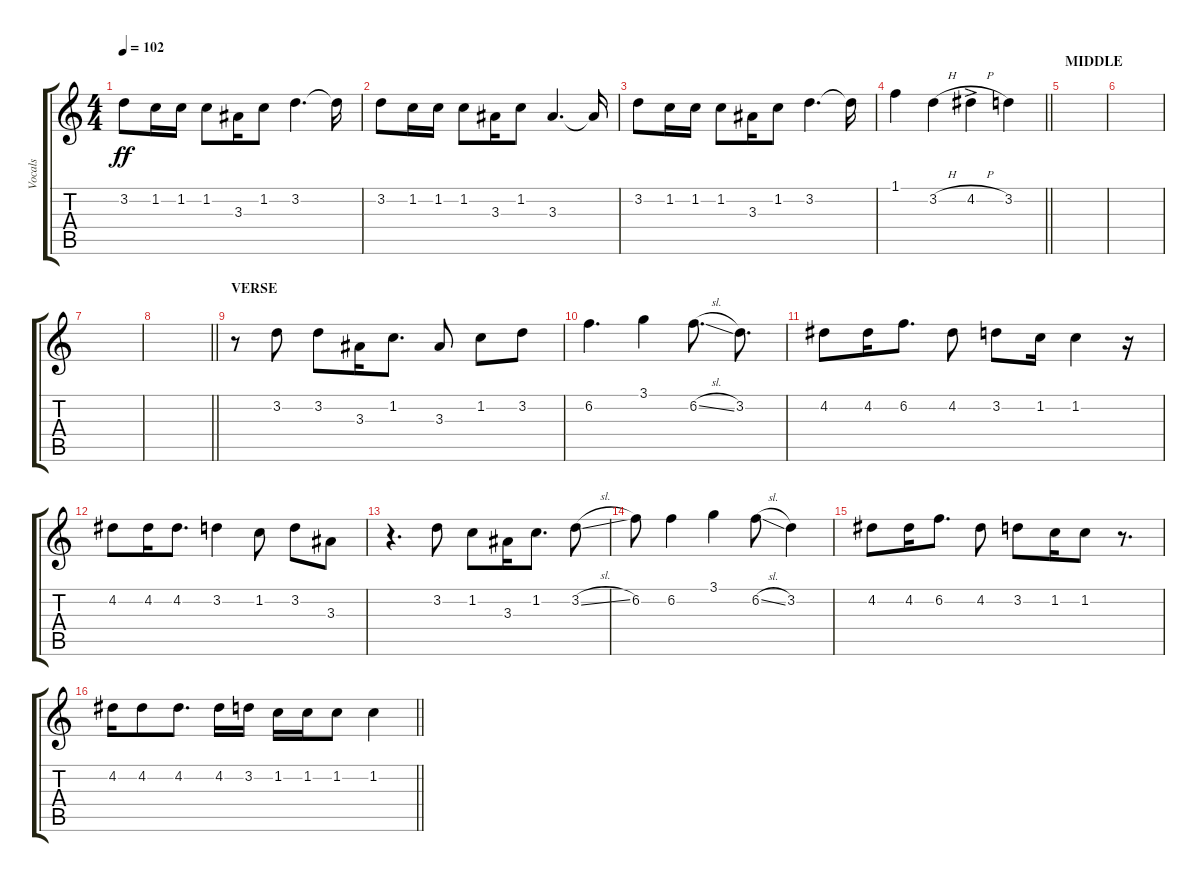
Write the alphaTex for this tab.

\track ("Vocals" "Vocals") {instrument acousticguitarsteel}
\staff {score tabs}
\tuning (E4 B3 G3 D3 A2 E2) {hide}
\ts (4 4)
\tempo 102
\clef g2
\ks c
3.2.8{dy ff} 1.2.16 1.2.16 1.2.8 3.3.16 1.2.8 3.2.4{d} 3.2{t}.16 |
3.2.8 1.2.16 1.2.16 1.2.8 3.3.16 1.2.8 3.3.4{d} 3.3{t}.16 |
3.2.8 1.2.16 1.2.16 1.2.8 3.3.16 1.2.8 3.2.4{d} 3.2{t}.16 |
\barLineRight lightlight
1.1.4 3.2{h}.4 4.2{h ac}.4 3.2.4 |
\section ("" "MIDDLE")
|
|
|
\barLineRight lightlight
|
\section ("" "VERSE")
r.8 3.2.8 3.2.8 3.3.16 1.2.8{d} 3.3.8 1.2.8 3.2.8 |
6.2.4{d} 3.1.4 6.2{sl}.8{d} 3.2.8{d} |
4.2.8 4.2.16 6.2.8{d} 4.2.8 3.2.8 1.2.16 1.2.4 r.16 |
4.2.8 4.2.16 4.2.8{d} 3.2.4 1.2.8 3.2.8 3.3.8 |
r.4{d} 3.2.8 1.2.8 3.3.16 1.2.8{d} 3.2{sl}.8 |
6.2.8 6.2.4 3.1.4 6.2{sl}.8 3.2.4 |
4.2.8 4.2.16 6.2.8{d} 4.2.8 3.2.8 1.2.16 1.2.8 r.8{d} |
\barLineRight lightlight
4.2.16 4.2.8 4.2.8{d} 4.2.16 3.2.16 1.2.16 1.2.16 1.2.8 1.2.4
